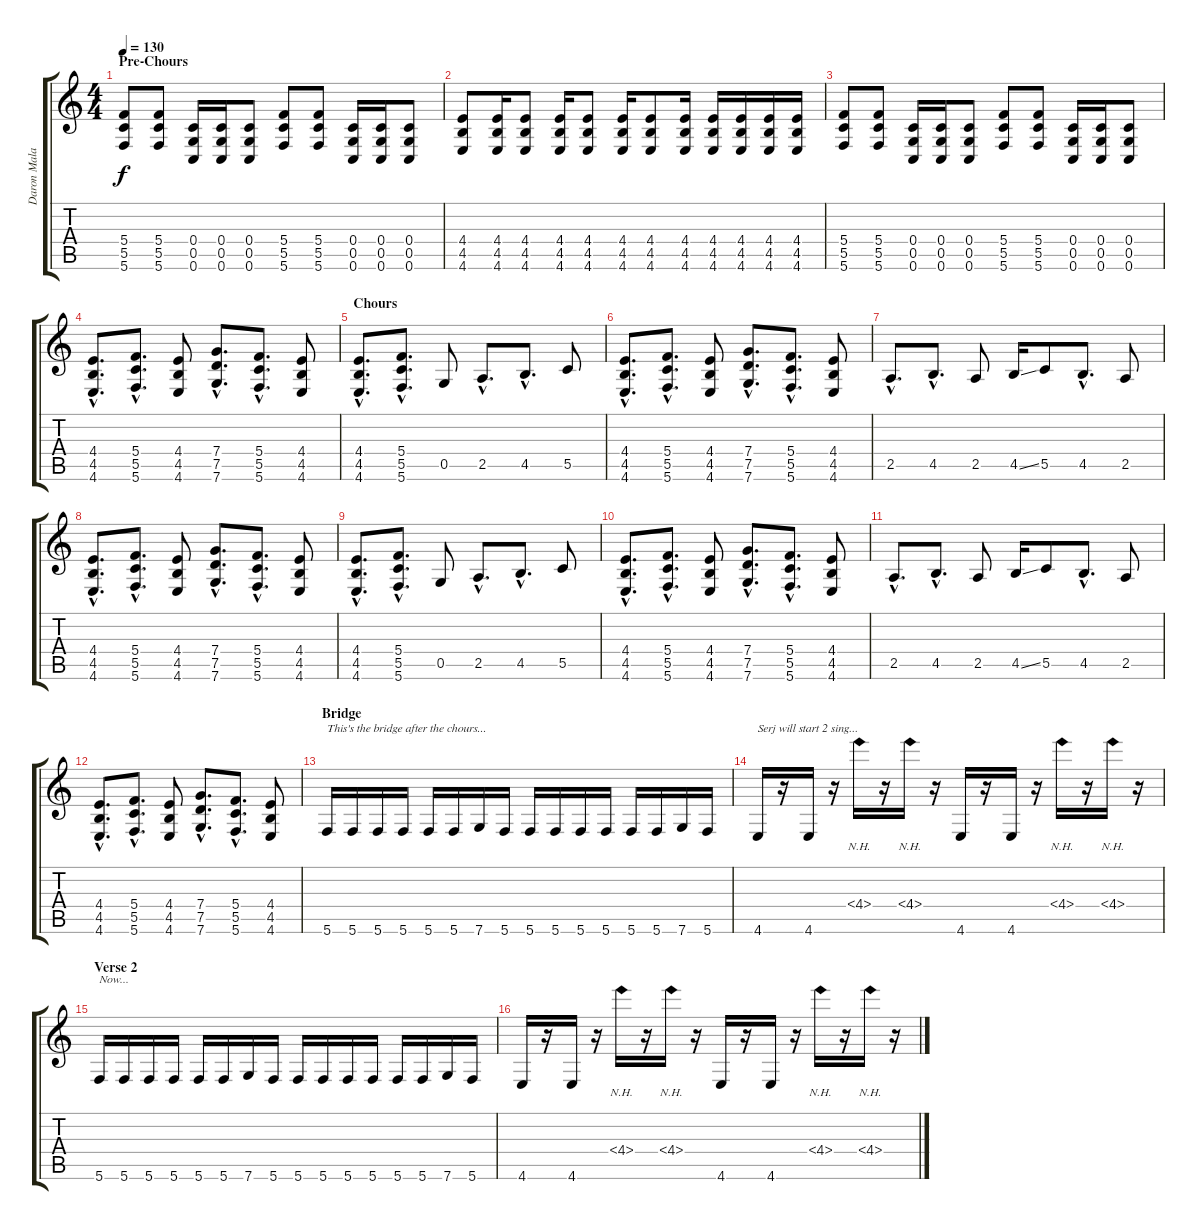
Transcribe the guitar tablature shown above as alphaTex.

\track ("Daron Malakian" "Daron Mala") {instrument overdrivenguitar}
\staff {score tabs}
\tuning (D4 A3 F3 C3 G2 C2) {hide}
\ts (4 4)
\section ("" "Pre-Chours")
\tempo 130
\clef g2
\ks c
(5.4 5.5 5.6).8{dy f} (5.4 5.5 5.6).8 (0.4 0.5 0.6).16 (0.4 0.5 0.6).16 (0.4 0.5 0.6).8 (5.4 5.5 5.6).8 (5.4 5.5 5.6).8 (0.4 0.5 0.6).16 (0.4 0.5 0.6).16 (0.4 0.5 0.6).8 |
(4.4 4.5 4.6).8 (4.4 4.5 4.6).16 (4.4 4.5 4.6).8 (4.4 4.5 4.6).16 (4.4 4.5 4.6).8 (4.4 4.5 4.6).16 (4.4 4.5 4.6).8 (4.4 4.5 4.6).16 (4.4 4.5 4.6).16 (4.4 4.5 4.6).16 (4.4 4.5 4.6).16 (4.4 4.5 4.6).16 |
(5.4 5.5 5.6).8 (5.4 5.5 5.6).8 (0.4 0.5 0.6).16 (0.4 0.5 0.6).16 (0.4 0.5 0.6).8 (5.4 5.5 5.6).8 (5.4 5.5 5.6).8 (0.4 0.5 0.6).16 (0.4 0.5 0.6).16 (0.4 0.5 0.6).8 |
(4.4{hac} 4.5{hac} 4.6{hac}).8{d} (5.4{hac} 5.5{hac} 5.6{hac}).8{d} (4.4 4.5 4.6).8 (7.4{hac} 7.5{hac} 7.6{hac}).8{d} (5.4{hac} 5.5{hac} 5.6{hac}).8{d} (4.4 4.5 4.6).8 |
\section ("" "Chours")
(4.4{hac} 4.5{hac} 4.6{hac}).8{d} (5.4{hac} 5.5{hac} 5.6{hac}).8{d} 0.5.8 2.5{hac}.8{d} 4.5{hac}.8{d} 5.5.8 |
(4.4{hac} 4.5{hac} 4.6{hac}).8{d} (5.4{hac} 5.5{hac} 5.6{hac}).8{d} (4.4 4.5 4.6).8 (7.4{hac} 7.5{hac} 7.6{hac}).8{d} (5.4{hac} 5.5{hac} 5.6{hac}).8{d} (4.4 4.5 4.6).8 |
2.5{hac}.8{d} 4.5{hac}.8{d} 2.5.8 4.5{ss}.16 5.5.8 4.5{hac}.8{d} 2.5.8 |
(4.4{hac} 4.5{hac} 4.6{hac}).8{d} (5.4{hac} 5.5{hac} 5.6{hac}).8{d} (4.4 4.5 4.6).8 (7.4{hac} 7.5{hac} 7.6{hac}).8{d} (5.4{hac} 5.5{hac} 5.6{hac}).8{d} (4.4 4.5 4.6).8 |
(4.4{hac} 4.5{hac} 4.6{hac}).8{d} (5.4{hac} 5.5{hac} 5.6{hac}).8{d} 0.5.8 2.5{hac}.8{d} 4.5{hac}.8{d} 5.5.8 |
(4.4{hac} 4.5{hac} 4.6{hac}).8{d} (5.4{hac} 5.5{hac} 5.6{hac}).8{d} (4.4 4.5 4.6).8 (7.4{hac} 7.5{hac} 7.6{hac}).8{d} (5.4{hac} 5.5{hac} 5.6{hac}).8{d} (4.4 4.5 4.6).8 |
2.5{hac}.8{d} 4.5{hac}.8{d} 2.5.8 4.5{ss}.16 5.5.8 4.5{hac}.8{d} 2.5.8 |
(4.4{hac} 4.5{hac} 4.6{hac}).8{d} (5.4{hac} 5.5{hac} 5.6{hac}).8{d} (4.4 4.5 4.6).8 (7.4{hac} 7.5{hac} 7.6{hac}).8{d} (5.4{hac} 5.5{hac} 5.6{hac}).8{d} (4.4 4.5 4.6).8 |
\section ("" "Bridge")
5.6.16{txt "This's the bridge after the chours..."} 5.6.16 5.6.16 5.6.16 5.6.16 5.6.16 7.6.16 5.6.16 5.6.16 5.6.16 5.6.16 5.6.16 5.6.16 5.6.16 7.6.16 5.6.16 |
4.6.16{txt "Serj will start 2 sing..."} r.16 4.6.16 r.16 4.4{nh}.16 r.16 4.4{nh}.16 r.16 4.6.16 r.16 4.6.16 r.16 4.4{nh}.16 r.16 4.4{nh}.16 r.16 |
\section ("" "Verse 2")
5.6.16{txt "Now..."} 5.6.16 5.6.16 5.6.16 5.6.16 5.6.16 7.6.16 5.6.16 5.6.16 5.6.16 5.6.16 5.6.16 5.6.16 5.6.16 7.6.16 5.6.16 |
4.6.16 r.16 4.6.16 r.16 4.4{nh}.16 r.16 4.4{nh}.16 r.16 4.6.16 r.16 4.6.16 r.16 4.4{nh}.16 r.16 4.4{nh}.16 r.16
